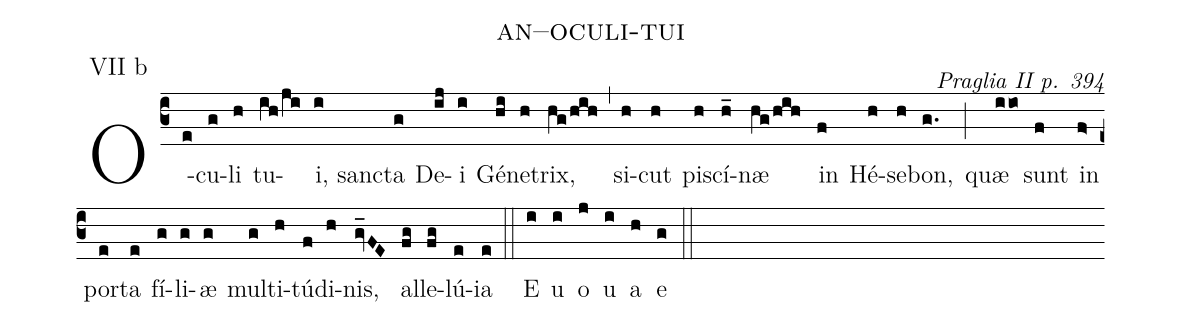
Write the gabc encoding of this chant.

name: an--oculi-tui ;
commentary: Praglia II p. 394;
annotation: VII b;
%%
(c3) O(e)cu(g)li(h) tu(ih/ji)i, san(i)cta(g) De(ij)i(i) Gé(hi)ne(h)trix,(hg/hih) (,) si(h)cut(h) pi(h)scí(h_)næ(hg/hih) in(f) Hé(h)se(h)bon,(g.) (;) quæ(iio) sunt(f) in(f>) por(e)ta(e) fí(g)li(g)æ(g) mul(g)ti(h)tú(f)di(h)nis,(gv_FE) al(fg)le(fg)lú(e)ia(e) (::) E(i) u(i) o(j) u(i) a(h) e(g) (::)
